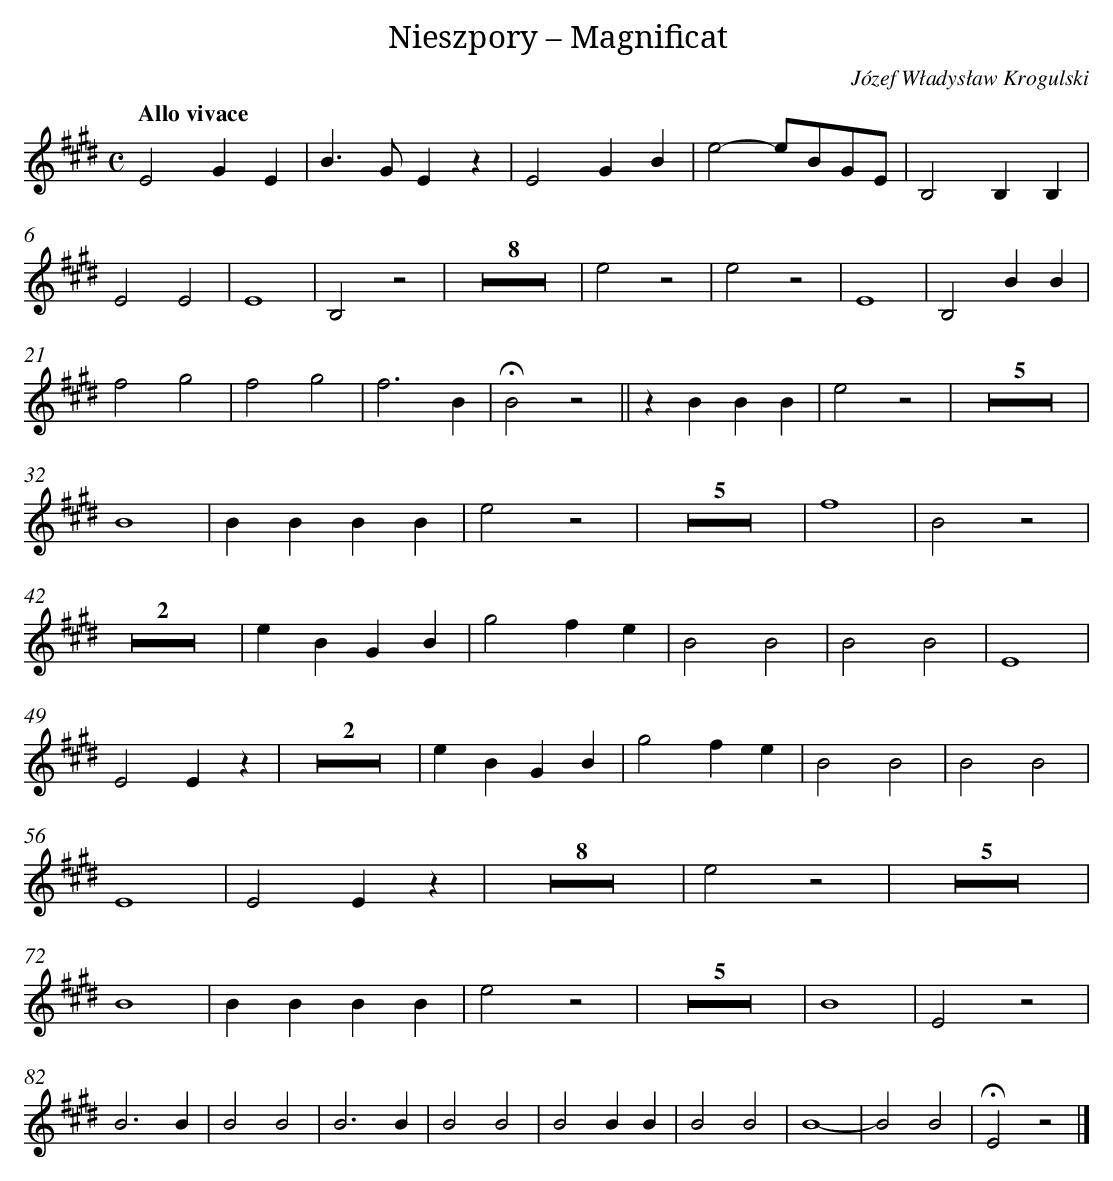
X:1
T: Nieszpory – Magnificat
C: Józef Władysław Krogulski
L: 1/4
M: C
Q: "Allo vivace"
K: E clef=treble
E2GE |
B>GEz |
E2GB |
e2-e/B/G/E/ |
B,2B,B, |
E2E2 |
E4 |
B,2z2 |
Z8 |
e2z2 |
e2z2 |
E4 |
B,2BB |
f2g2 |
f2g2 |
f3B |
!fermata!B2z2 ||
zBBB |
e2z2 |
Z5 |
B4 |
BBBB |
e2z2 |
Z5 |
f4 |
B2z2 |
Z2 |
eBGB |
g2fe |
B2B2 |
B2B2 |
E4 |
E2Ez |
Z2 |
eBGB |
g2fe |
B2B2 |
B2B2 |
E4 |
E2Ez |
Z8 |
e2z2 |
Z5 |
B4 |
BBBB |
e2z2 |
Z5 |
B4 |
E2z2 |
B3B |
B2B2 |
B3B |
B2B2 |
B2BB |
B2B2 |
B4- |
B2B2 |
!fermata!E2z2 |]
